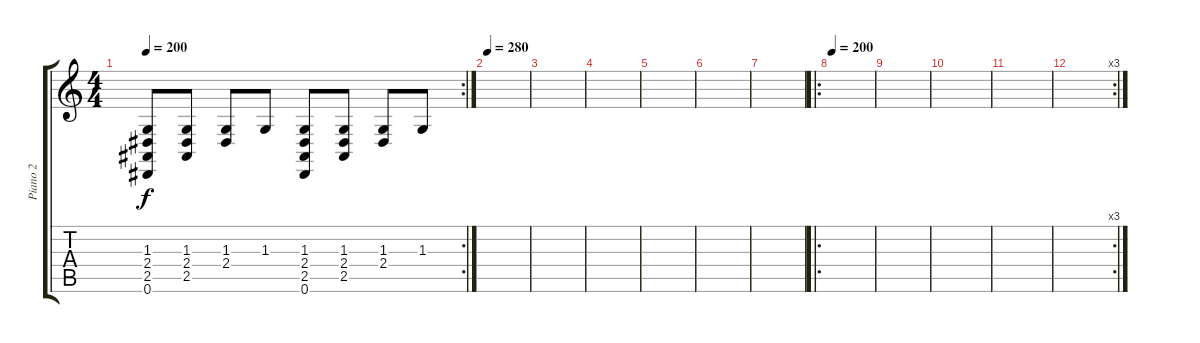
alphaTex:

\track ("Piano 2" "Piano 2") {instrument brightacousticpiano}
\staff {score tabs}
\tuning (Eb4 Bb3 Gb3 Db3 Ab2 Eb2) {hide}
\rc 2
\ts (4 4)
\tempo 200
\clef g2
\ks c
(1.3 2.4 2.5 0.6).8{dy f} (1.3 2.4 2.5).8 (1.3 2.4).8 1.3.8 (1.3 2.4 2.5 0.6).8 (1.3 2.4 2.5).8 (1.3 2.4).8 1.3.8 |
\tempo 280
|
|
|
|
|
|
\ro
\tempo 200
|
|
|
|
\rc 3
